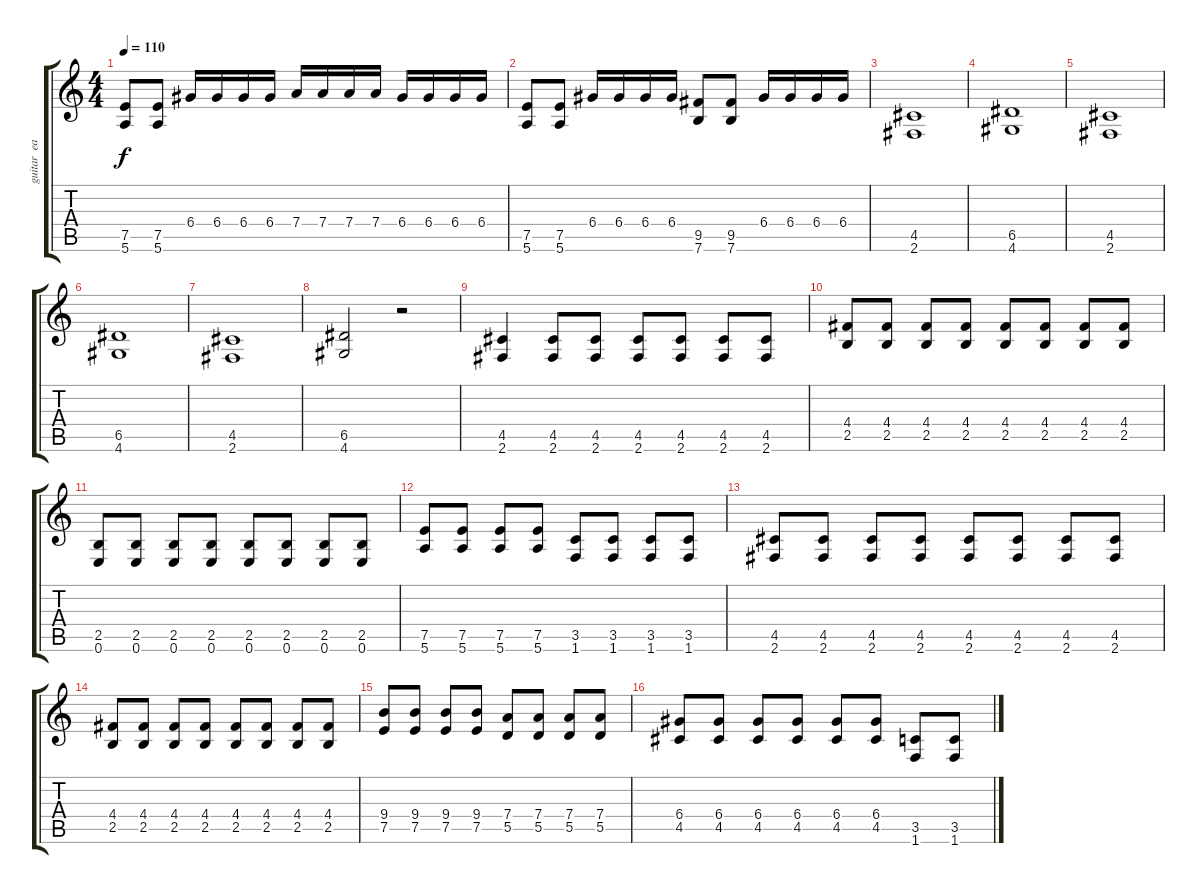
\track ("guitar  easy" "guitar  ea") {instrument distortionguitar}
\staff {score tabs}
\tuning (E4 B3 G3 D3 A2 E2) {hide}
\ts (4 4)
\tempo 110
\clef g2
\ks c
(7.5 5.6).8{dy f} (7.5 5.6).8 6.4.16 6.4.16 6.4.16 6.4.16 7.4.16 7.4.16 7.4.16 7.4.16 6.4.16 6.4.16 6.4.16 6.4.16 |
(7.5 5.6).8 (7.5 5.6).8 6.4.16 6.4.16 6.4.16 6.4.16 (9.5 7.6).8 (9.5 7.6).8 6.4.16 6.4.16 6.4.16 6.4.16 |
(4.5 2.6).1 |
(6.5 4.6).1 |
(4.5 2.6).1 |
(6.5 4.6).1 |
(4.5 2.6).1 |
(6.5 4.6).2 r.2 |
(4.5 2.6).4 (4.5 2.6).8 (4.5 2.6).8 (4.5 2.6).8 (4.5 2.6).8 (4.5 2.6).8 (4.5 2.6).8 |
(4.4 2.5).8 (4.4 2.5).8 (4.4 2.5).8 (4.4 2.5).8 (4.4 2.5).8 (4.4 2.5).8 (4.4 2.5).8 (4.4 2.5).8 |
(2.5 0.6).8 (2.5 0.6).8 (2.5 0.6).8 (2.5 0.6).8 (2.5 0.6).8 (2.5 0.6).8 (2.5 0.6).8 (2.5 0.6).8 |
(7.5 5.6).8 (7.5 5.6).8 (7.5 5.6).8 (7.5 5.6).8 (3.5 1.6).8 (3.5 1.6).8 (3.5 1.6).8 (3.5 1.6).8 |
(4.5 2.6).8 (4.5 2.6).8 (4.5 2.6).8 (4.5 2.6).8 (4.5 2.6).8 (4.5 2.6).8 (4.5 2.6).8 (4.5 2.6).8 |
(4.4 2.5).8 (4.4 2.5).8 (4.4 2.5).8 (4.4 2.5).8 (4.4 2.5).8 (4.4 2.5).8 (4.4 2.5).8 (4.4 2.5).8 |
(9.4 7.5).8 (9.4 7.5).8 (9.4 7.5).8 (9.4 7.5).8 (7.4 5.5).8 (7.4 5.5).8 (7.4 5.5).8 (7.4 5.5).8 |
(6.4 4.5).8 (6.4 4.5).8 (6.4 4.5).8 (6.4 4.5).8 (6.4 4.5).8 (6.4 4.5).8 (3.5 1.6).8 (3.5 1.6).8
